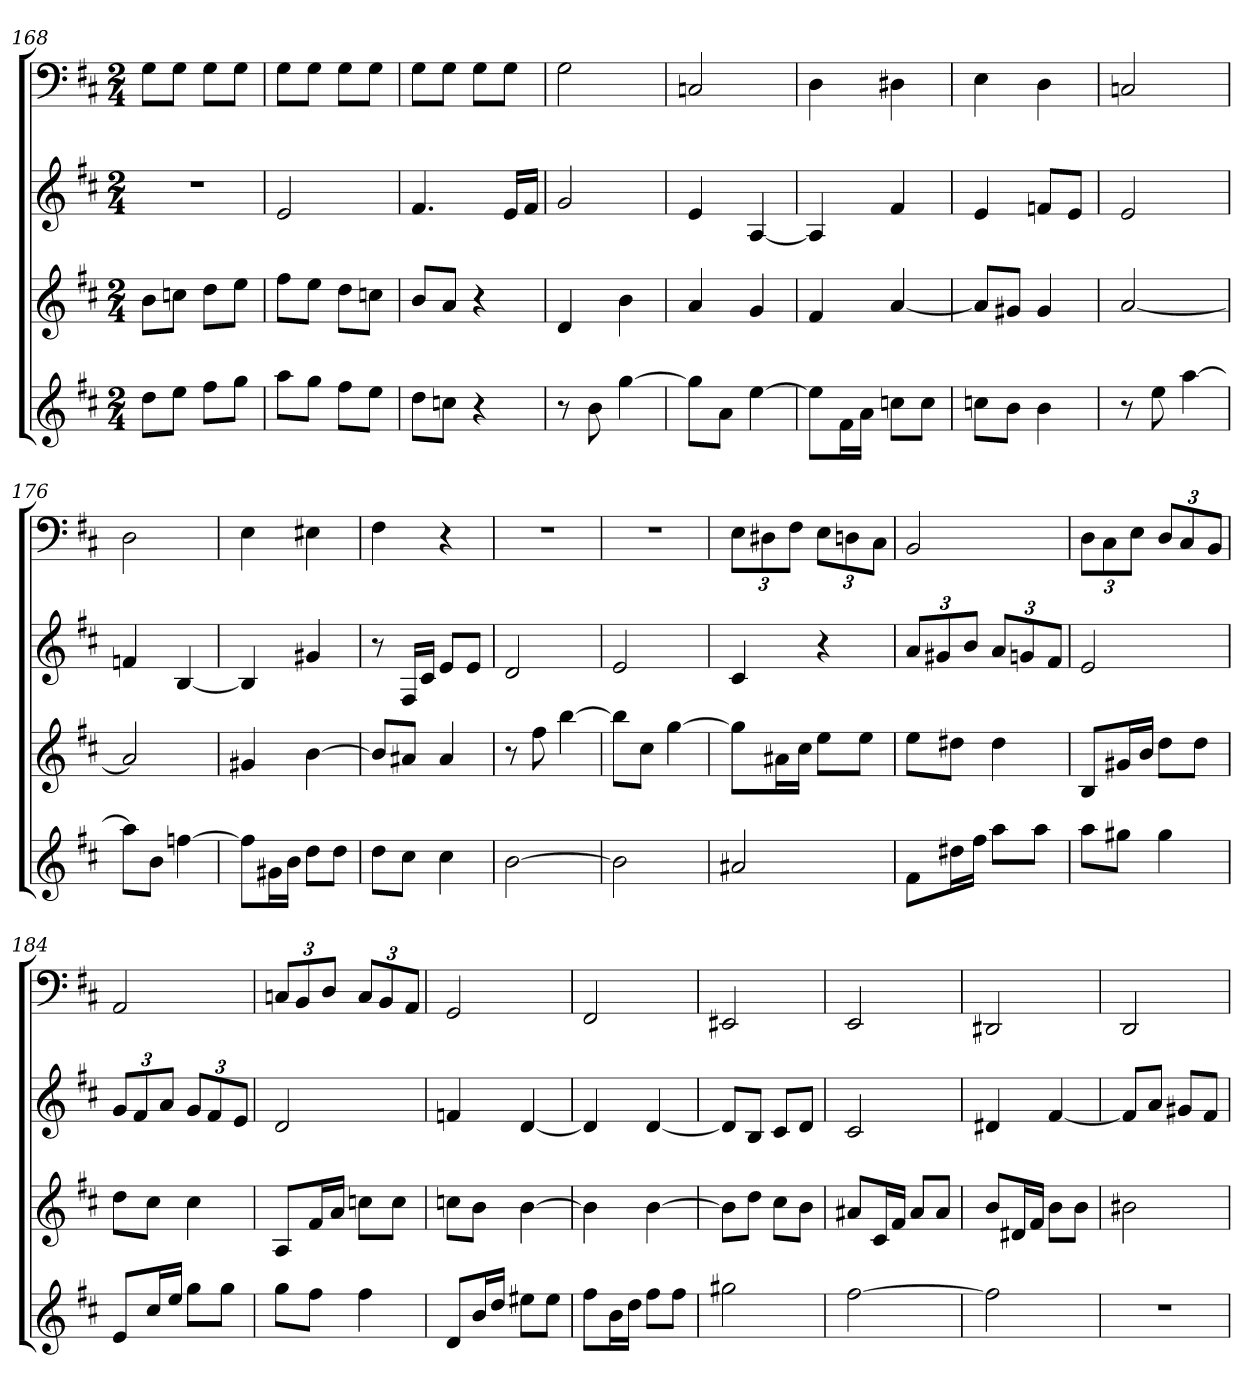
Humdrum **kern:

**kern	**kern	**kern	**kern
*part4	*part3	*part2	*part1
*staff4	*staff3	*staff2	*staff1
*k[f#c#]	*k[f#c#]	*k[f#c#]	*k[f#c#]
*D:	*D:	*D:	*D:
*M2/4	*M2/4	*M2/4	*M2/4
=168	=168	=168	=168
8ddL	8bL	2r	8GL
8eeJ	8ccnJ	.	8GJ
8ff#L	8ddL	.	8GL
8ggJ	8eeJ	.	8GJ
=169	=169	=169	=169
8aaL	8ff#L	2e	8GL
8ggJ	8eeJ	.	8GJ
8ff#L	8ddL	.	8GL
8eeJ	8ccnJ	.	8GJ
=170	=170	=170	=170
8ddL	8bL	4.f#	8GL
8ccnJ	8aJ	.	8GJ
4r	4r	.	8GL
.	.	16eLL	8GJ
.	.	16f#JJ	.
=171	=171	=171	=171
8r	4d	2g	2G
8b	.	.	.
[4gg	4b	.	.
=172	=172	=172	=172
8ggL]	4a	4e	2Cn
8aJ	.	.	.
[4ee	4g	[4A	.
=173	=173	=173	=173
8eeL]	4f#	4A]	4D
16f#L	.	.	.
16aJJ	.	.	.
8ccnL	[4a	4f#	4D#X
8ccJ	.	.	.
=174	=174	=174	=174
8ccnL	8aL]	4e	4E
8bJ	8g#XJ	.	.
4b	4g#	8fnL	4D
.	.	8eJ	.
=175	=175	=175	=175
8r	[2a	2e	2Cn
8ee	.	.	.
[4aa	.	.	.
=176	=176	=176	=176
8aaL]	2a]	4fn	2D
8bJ	.	.	.
[4ffn	.	[4B	.
=177	=177	=177	=177
8ffL]	4g#X	4B]	4E
16g#XL	.	.	.
16bJJ	.	.	.
8ddL	[4b	4g#X	4E#X
8ddJ	.	.	.
=178	=178	=178	=178
8ddL	8bL]	8r	4F#
8cc#J	8a#XJ	16F#LL	.
.	.	16c#JJ	.
4cc#	4a#	8eL	4r
.	.	8eJ	.
=179	=179	=179	=179
[2b	8r	2d	2r
.	8ff#	.	.
.	[4bb	.	.
=180	=180	=180	=180
2b]	8bbL]	2e	2r
.	8cc#J	.	.
.	[4gg	.	.
=181	=181	=181	=181
2a#X	8ggL]	4c#	12EL
.	.	.	12D#X
.	16a#XL	.	.
.	.	.	12F#J
.	16cc#JJ	.	.
.	8eeL	4r	12EL
.	.	.	12Dn
.	8eeJ	.	.
.	.	.	12C#J
=182	=182	=182	=182
8f#L	8eeL	12aL	2BB
.	.	12g#X	.
16dd#XL	8dd#XJ	.	.
.	.	12bJ	.
16ff#JJ	.	.	.
8aaL	4dd#	12aL	.
.	.	12gn	.
8aaJ	.	.	.
.	.	12f#J	.
=183	=183	=183	=183
8aaL	8BL	2e	12DL
.	.	.	12C#
8gg#XJ	16g#XL	.	.
.	.	.	12EJ
.	16bJJ	.	.
4gg#	8ddL	.	12DL
.	.	.	12C#
.	8ddJ	.	.
.	.	.	12BBJ
=184	=184	=184	=184
8eL	8ddL	12gL	2AA
.	.	12f#	.
16cc#L	8cc#J	.	.
.	.	12aJ	.
16eeJJ	.	.	.
8ggL	4cc#	12gL	.
.	.	12f#	.
8ggJ	.	.	.
.	.	12eJ	.
=185	=185	=185	=185
8ggL	8AL	2d	12CnL
.	.	.	12BB
8ff#J	16f#L	.	.
.	.	.	12DJ
.	16aJJ	.	.
4ff#	8ccnL	.	12CL
.	.	.	12BB
.	8ccJ	.	.
.	.	.	12AAJ
=186	=186	=186	=186
8dL	8ccnL	4fn	2GG
16bL	8bJ	.	.
16ddJJ	.	.	.
8ee#XL	[4b	[4d	.
8ee#J	.	.	.
=187	=187	=187	=187
8ff#L	4b]	4d]	2FF#
16bL	.	.	.
16ddJJ	.	.	.
8ff#L	[4b	[4d	.
8ff#J	.	.	.
=188	=188	=188	=188
2gg#X	8bL]	8dL]	2EE#X
.	8ddJ	8BJ	.
.	8cc#L	8c#L	.
.	8bJ	8dJ	.
=189	=189	=189	=189
[2ff#	8a#XL	2c#	2EE
.	16c#L	.	.
.	16f#JJ	.	.
.	8a#L	.	.
.	8a#J	.	.
=190	=190	=190	=190
2ff#]	8bL	4d#X	2DD#X
.	16d#XL	.	.
.	16f#JJ	.	.
.	8bL	[4f#	.
.	8bJ	.	.
=191	=191	=191	=191
2r	2b#X	8f#L]	2DD
.	.	8aJ	.
.	.	8g#XL	.
.	.	8f#J	.
=	=	=	=
*-	*-	*-	*-
